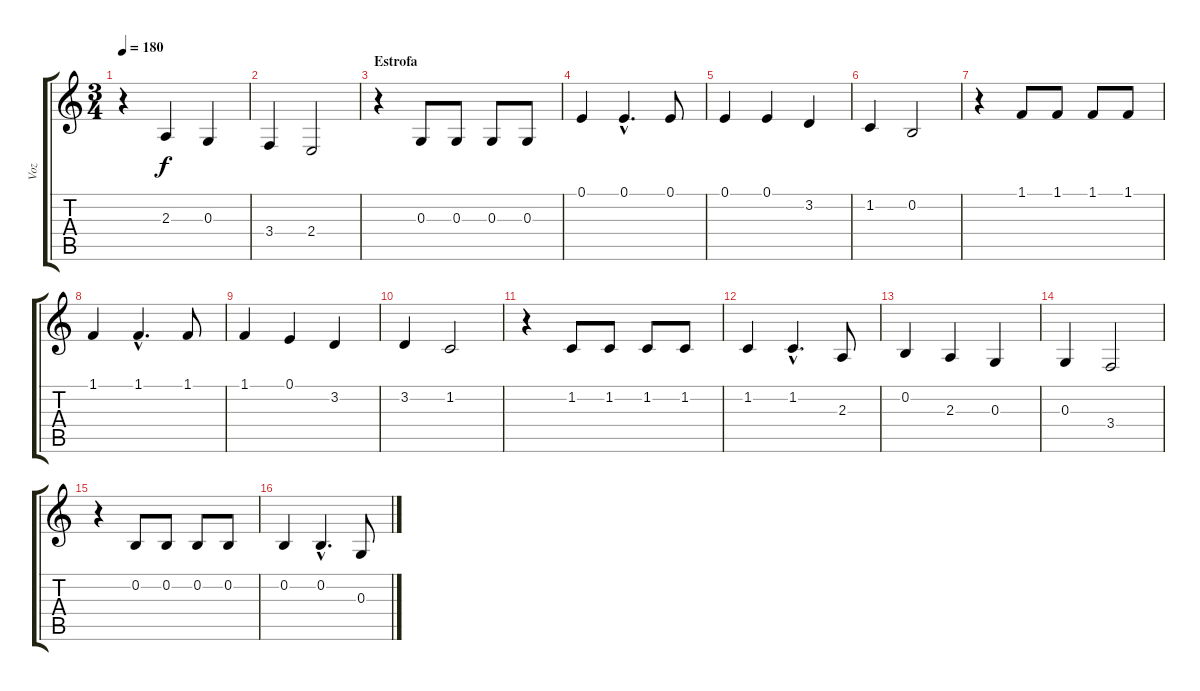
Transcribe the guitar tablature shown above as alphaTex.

\track ("Voz" "Voz") {instrument piccolo}
\staff {score tabs}
\tuning (E4 B3 G3 D3 A2 E2) {hide}
\ts (3 4)
\tempo 180
\clef g2
\ks c
r.4{dy f} 2.3.4 0.3.4 |
3.4.4 2.4.2 |
\section ("" "Estrofa")
r.4 0.3.8 0.3.8 0.3.8 0.3.8 |
0.1.4 0.1{hac}.4{d} 0.1.8 |
0.1.4 0.1.4 3.2.4 |
1.2.4 0.2.2 |
r.4 1.1.8 1.1.8 1.1.8 1.1.8 |
1.1.4 1.1{hac}.4{d} 1.1.8 |
1.1.4 0.1.4 3.2.4 |
3.2.4 1.2.2 |
r.4 1.2.8 1.2.8 1.2.8 1.2.8 |
1.2.4 1.2{hac}.4{d} 2.3.8 |
0.2.4 2.3.4 0.3.4 |
0.3.4 3.4.2 |
r.4 0.2.8 0.2.8 0.2.8 0.2.8 |
0.2.4 0.2{hac}.4{d} 0.3.8
